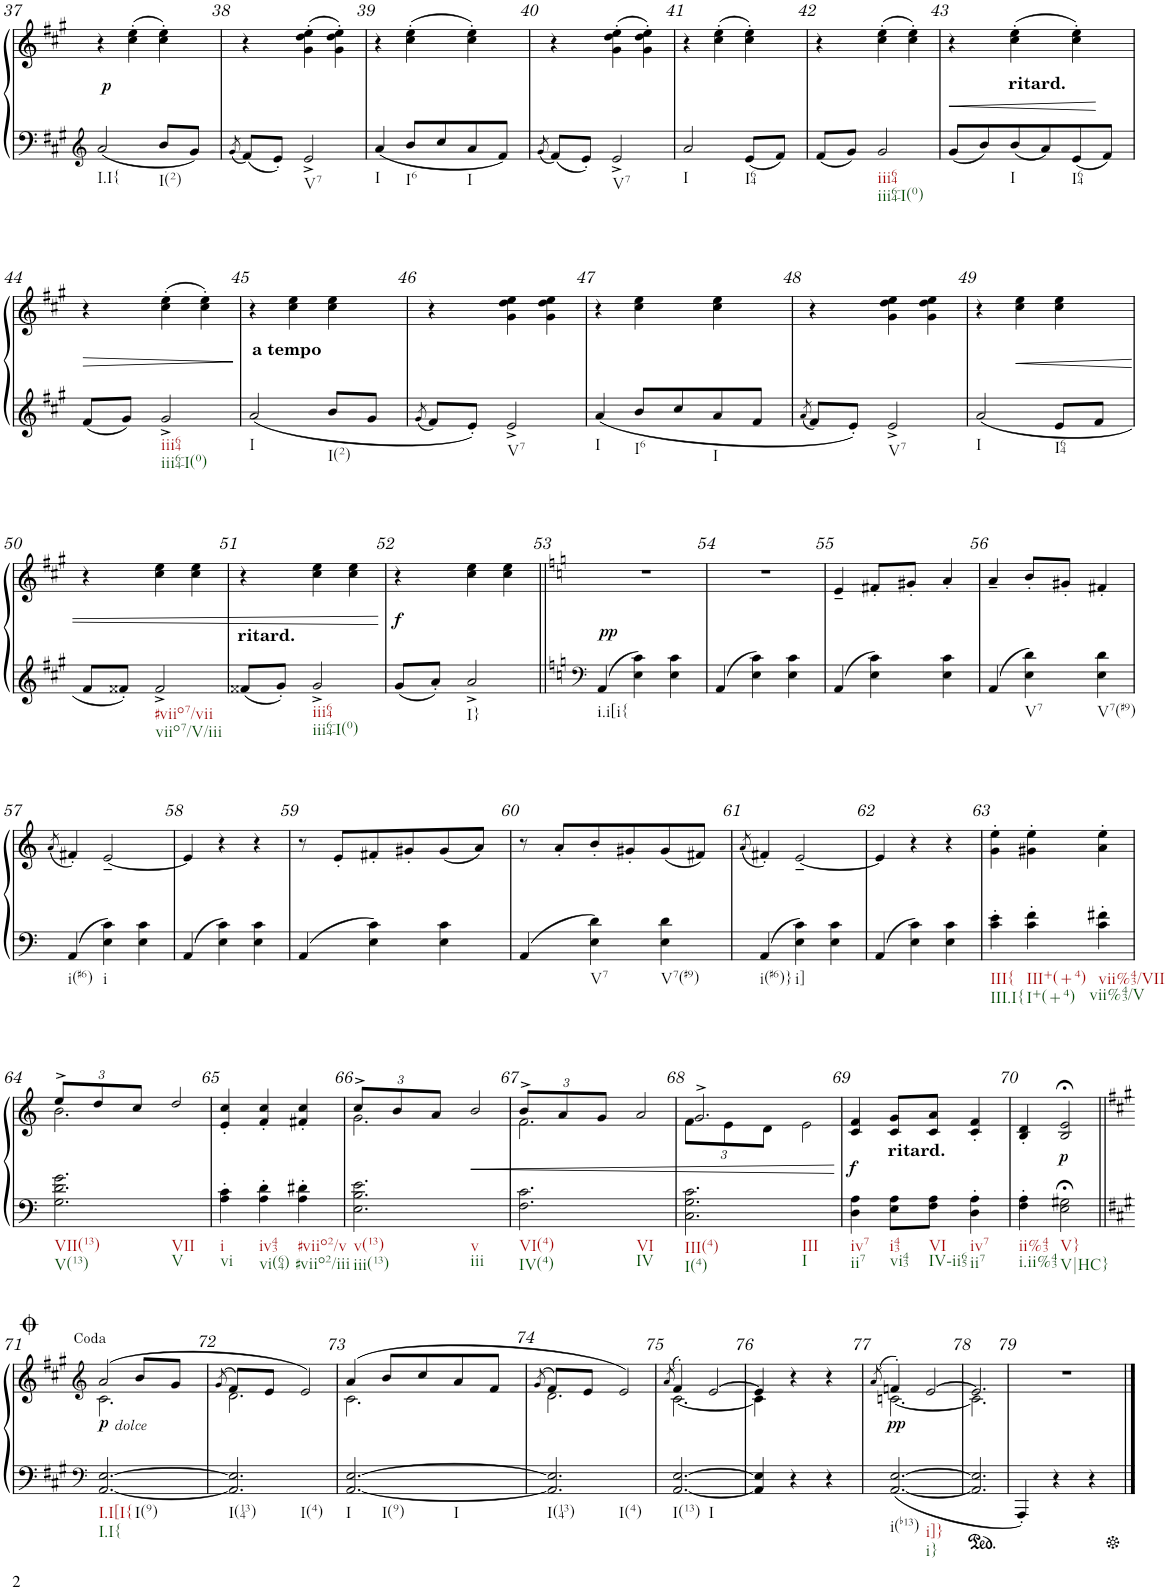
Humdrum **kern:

**kern	**kern	**dynam
*part1	*part1	*part1
*staff2	*staff1	*staff1/2
*I"unbenannt	*	*
!!LO:PB:g=z
*clefG2	*clefG2	*
*k[f#c#g#]	*k[f#c#g#]	*
*M3/4	*M3/4	*
=37	=37	=37
!LO:TX:b:t=I.I{	!	!
!	!	!LO:DY:b
2a/	4r	p
.	(4cc#\' 4ee\'	.
!LO:TX:b:t=I(2)	!	!
8b/L	4cc#\' 4ee\')	.
8g#/J	.	.
=38	=38	=38
8qg#/	.	.
8f#/L	4r	.
8e'/J	.	.
!LO:TX:b:t=V7	!	!
2e^/	(4g#\' 4dd\' 4ee\'	.
.	4g#\' 4dd\' 4ee\')	.
=39	=39	=39
!LO:TX:b:t=I	!	!
4a/	4r	.
!LO:TX:b:t=I6	!	!
8b/L	(4cc#\' 4ee\'	.
8cc#/	.	.
!LO:TX:b:t=I	!	!
8a/	4cc#\' 4ee\')	.
8f#/J	.	.
=40	=40	=40
8qg#/	.	.
8f#/L	4r	.
8e'/J	.	.
!LO:TX:b:t=V7	!	!
2e^/	(4g#\' 4dd\' 4ee\'	.
.	4g#\' 4dd\' 4ee\')	.
=41	=41	=41
!LO:TX:b:t=I	!	!
2a/	4r	.
.	(4cc#\' 4ee\'	.
!LO:TX:b:t=I64	!	!
8e/L	4cc#\' 4ee\')	.
8f#/J	.	.
=42	=42	=42
8f#/L	4r	.
8g#/J	.	.
!LO:TX:b:t=iii64	!	!
!LO:TX:b:t=iii64-I(0)	!	!
2g#/	(4cc#\' 4ee\'	.
.	4cc#\' 4ee\')	.
=43	=43	=43
8g#/L	4r	.
8b/	.	.
!	!LO:TX:b:B:t=ritard.	!
!LO:TX:b:t=I	!	!
8b/	(4cc#\' 4ee\'	.
8a/	.	.
!LO:TX:b:t=I64	!	!
8e/	4cc#\' 4ee\')	.
8f#/J	.	.
!!LO:LB:g=z
=44	=44	=44
!	!	!LO:HP:b
8f#/L	4r	>
8g#/J	.	.
!LO:TX:b:t=iii64	!	!
!LO:TX:b:t=iii64-I(0)	!	!
2g#^/	(4cc#\' 4ee\'	.
.	4cc#\' 4ee\')	.
.	.	]
=45	=45	=45
!	!LO:TX:b:B:t=a tempo	!
!LO:TX:b:t=I	!	!
2a/	4r	.
.	4cc#\ 4ee\	.
!LO:TX:b:t=I(2)	!	!
8b/L	4cc#\ 4ee\	.
8g#/J	.	.
=46	=46	=46
8qg#/	.	.
8f#/L	4r	.
8e'/J	.	.
!LO:TX:b:t=V7	!	!
2e^/	4g#\ 4dd\ 4ee\	.
.	4g#\ 4dd\ 4ee\	.
=47	=47	=47
!LO:TX:b:t=I	!	!
4a/	4r	.
!LO:TX:b:t=I6	!	!
8b/L	4cc#\ 4ee\	.
8cc#/	.	.
!LO:TX:b:t=I	!	!
8a/	4cc#\ 4ee\	.
8f#/J	.	.
=48	=48	=48
8qa/	.	.
8f#/L	4r	.
8e'/J	.	.
!LO:TX:b:t=V7	!	!
2e^/	4g#\ 4dd\ 4ee\	.
.	4g#\ 4dd\ 4ee\	.
=49	=49	=49
!LO:TX:b:t=I	!	!
2a/	4r	.
!	!	!LO:HP:b
.	4cc#\ 4ee\	<
!LO:TX:b:t=I64	!	!
8e/L	4cc#\ 4ee\	.
8f#/J	.	.
!!LO:LB:g=z
=50	=50	=50
8f#/L	4r	.
8f##X'/J	.	.
!LO:TX:b:t=#viio7/vii	!	!
!LO:TX:b:t=viio7/V/iii	!	!
2f##^/	4cc#\ 4ee\	.
.	4cc#\ 4ee\	.
=51	=51	=51
!	!LO:TX:b:B:t=ritard.	!
8f##X/L	4r	.
8g#'/J	.	.
!LO:TX:b:t=iii64	!	!
!LO:TX:b:t=iii64-I(0)	!	!
2g#^/	4cc#\ 4ee\	.
.	4cc#\ 4ee\	.
.	.	[
=52	=52	=52
!	!	!LO:DY:b
8g#/L	4r	f
8a'/J	.	.
!LO:TX:b:t=I}	!	!
2a^/	4cc#\ 4ee\	.
.	4cc#\ 4ee\	.
=53||	=53||	=53||
*clefF4	*	*
*k[]	*k[]	*
!LO:TX:b:t=i.i[i{	!	!
!	!	!LO:DY:a=2
4AA/	2.r	pp
4E\ 4c\	.	.
4E\ 4c\	.	.
=54	=54	=54
4AA/	2.r	.
4E\ 4c\	.	.
4E\ 4c\	.	.
=55	=55	=55
4AA/	4e~/	.
4E\ 4c\	8f#X'/L	.
.	8g#X'/J	.
4E\ 4c\	4a'/	.
=56	=56	=56
4AA/	4a~/	.
!LO:TX:b:t=V7	!	!
4E\ 4d\	8b'/L	.
.	8g#X'/J	.
!LO:TX:b:t=V7(#9)	!	!
4E\ 4d\	4f#X'/	.
!!LO:LB:g=z
=57	=57	=57
.	(8qa/	.
!LO:TX:b:t=i(#6)	!	!
4AA/	4f#X'/)	.
!LO:TX:b:t=i	!	!
4E\ 4c\	[2e~/	.
4E\ 4c\	.	.
=58	=58	=58
4AA/	4e/]	.
4E\ 4c\	4r	.
4E\ 4c\	4r	.
=59	=59	=59
4AA/	8r	.
.	8e'/L	.
4E\ 4c\	8f#X'/	.
.	8g#X'/	.
4E\ 4c\	(8g#/	.
.	8a/J)	.
=60	=60	=60
4AA/	8r	.
.	8a'/L	.
!LO:TX:b:t=V7	!	!
4E\ 4d\	8b'/	.
.	8g#X'/	.
!LO:TX:b:t=V7(#9)	!	!
4E\ 4d\	(8g#/	.
.	8f#X/J)	.
=61	=61	=61
.	(8qa/	.
!LO:TX:b:t=i(#6)}	!	!
4AA/	4f#X'/)	.
!LO:TX:b:t=i]	!	!
4E\ 4c\	[2e~/	.
4E\ 4c\	.	.
=62	=62	=62
4AA/	4e/]	.
4E\ 4c\	4r	.
4E\ 4c\	4r	.
=63	=63	=63
!LO:TX:b:t=III{	!	!
!LO:TX:b:t=III.I{	!	!
4c\' 4e\'	4g\' 4ee\'	.
!LO:TX:b:t=III+(+4)	!	!
!LO:TX:b:t=I+(+4)	!	!
4c\' 4f\'	4g#X\' 4ee\'	.
!LO:TX:b:t=vii%43/VII	!	!
!LO:TX:b:t=vii%43/V	!	!
4c\' 4f#X\'	4a\' 4ee\'	.
!!LO:LB:g=z
=64	=64	=64
*	*Xbrackettup	*
*	*^	*
!LO:TX:b:t=VII(13)	!	!	!
!LO:TX:b:t=V(13)	!	!	!
!LO:TX:b:t=VII	!	!	!
!LO:TX:b:t=V	!	!	!
2.G\ 2.d\ 2.g\	12ee^/L	2.b\	.
.	12dd/	.	.
.	12cc/J	.	.
.	2dd/	.	.
*	*v	*v	*
=65	=65	=65
!LO:TX:b:t=i	!	!
!LO:TX:b:t=vi	!	!
4A\' 4c\'	4e/' 4cc/'	.
!LO:TX:b:t=iv43	!	!
!LO:TX:b:t=vi(64)	!	!
4A\' 4d\'	4f/' 4cc/'	.
!LO:TX:b:t=#viio2/v	!	!
!LO:TX:b:t=#viio2/iii	!	!
4A\' 4d#X\'	4f#X/' 4cc/'	.
=66	=66	=66
*	*^	*
!LO:TX:b:t=v(13)	!	!	!
!LO:TX:b:t=iii(13)	!	!	!
!LO:TX:b:t=v	!	!	!
!LO:TX:b:t=iii	!	!	!
2.E\ 2.B\ 2.e\	12cc^/L	2.g\	.
.	12b/	.	.
.	12a/J	.	.
!	!	!	!LO:HP:b
.	2b/	.	<
=67	=67	=67	=67
!LO:TX:b:t=VI(4)	!	!	!
!LO:TX:b:t=IV(4)	!	!	!
!LO:TX:b:t=VI	!	!	!
!LO:TX:b:t=IV	!	!	!
2.F\ 2.c\	12b^/L	2.f\	.
.	12a/	.	.
.	12g/J	.	.
.	2a/	.	.
=68	=68	=68	=68
!LO:TX:b:t=III(4)	!	!	!
!LO:TX:b:t=I(4)	!	!	!
!LO:TX:b:t=III	!	!	!
!LO:TX:b:t=I	!	!	!
2.C\ 2.G\ 2.c\	2.g^/	12f\L	.
.	.	12e\	.
.	.	12d\J	.
.	.	2e\	.
*	*v	*v	*
.	.	[
=69	=69	=69
!LO:TX:b:t=iv7	!	!
!LO:TX:b:t=ii7	!	!
!	!	!LO:DY:b
4D\ 4A\	4c/ 4f/	f
!	!LO:TX:b:B:t=ritard.	!
!LO:TX:b:t=i43	!	!
!LO:TX:b:t=vi43	!	!
8E\ 8A\L	8c/ 8g/L	.
!LO:TX:b:t=VI	!	!
!LO:TX:b:t=IV-ii65	!	!
8F\ 8A\J	8c/ 8a/J	.
!LO:TX:b:t=iv7	!	!
!LO:TX:b:t=ii7	!	!
4D\' 4A\'	4c/' 4f/'	.
=70	=70	=70
!LO:TX:b:t=ii%43	!	!
!LO:TX:b:t=i.ii%43	!	!
4F\' 4A\'	4B/' 4d/'	.
!LO:TX:b:t=V}	!	!
!LO:TX:b:t=V|HC}	!	!
!	!	!LO:DY:b
2E\;< 2G#X\;<	2B/;< 2e/;<	p
!!LO:LB:g=z
=71||	=71||	=71||
*clefF4	*clefG2	*
*k[f#c#g#]	*k[f#c#g#]	*
*	*^	*
!	!LO:TX:b:i:t=dolce	!	!
!LO:TX:b:t=I.I[I{	!	!	!
!LO:TX:b:t=I.I{	!	!	!
!LO:TX:b:t=I(9)	!	!	!
!	!	!	!LO:DY:b
[2.AA/ [2.E/	(2a/	2.c#\	p
.	8b/L	.	.
.	8g#/J	.	.
=72	=72	=72	=72
.	(8qg#/	.	.
!LO:TX:b:t=I(134)	!	!	!
!LO:TX:b:t=I(4)	!	!	!
2.AA/] 2.E/]	8f#/L)	2.d\	.
.	8e/J	.	.
.	2e/)	.	.
=73	=73	=73	=73
!LO:TX:b:t=I	!	!	!
!LO:TX:b:t=I(9)	!	!	!
!LO:TX:b:t=I	!	!	!
[2.AA/ [2.E/	(4a/	2.c#\	.
.	8b/L	.	.
.	8cc#/	.	.
.	8a/	.	.
.	8f#/J	.	.
=74	=74	=74	=74
.	(8qg#/	.	.
!LO:TX:b:t=I(134)	!	!	!
!LO:TX:b:t=I(4)	!	!	!
2.AA/] 2.E/]	8f#/L)	2.d\	.
.	8e/J	.	.
.	2e/)	.	.
=75	=75	=75	=75
.	(8qa/	.	.
!LO:TX:b:t=I(13)	!	!	!
!LO:TX:b:t=I	!	!	!
[2.AA/ [2.E/	4f#'/)	[2.c#\	.
.	[2e/	.	.
=76	=76	=76	=76
4AA/] 4E/]	4e/]	4c#\]	.
4r	4r	2ryy	.
4r	4r	.	.
=77	=77	=77	=77
.	(8qa/	.	.
!LO:TX:b:t=i(b13)	!	!	!
!LO:TX:b:t=i]}	!	!	!
!LO:TX:b:t=i}	!	!	!
!	!	!	!LO:DY:b
[2.AA/ [2.E/	4fn'/)	[2.cn\	pp
.	[2e/	.	.
=78	=78	=78	=78
2.AA/] 2.E/]	2.e/]	2.c\]	.
*	*v	*v	*
=79	=79	=79
4AAA'/	2.r	.
4r	.	.
4r	.	.
==	==	==
*-	*-	*-
